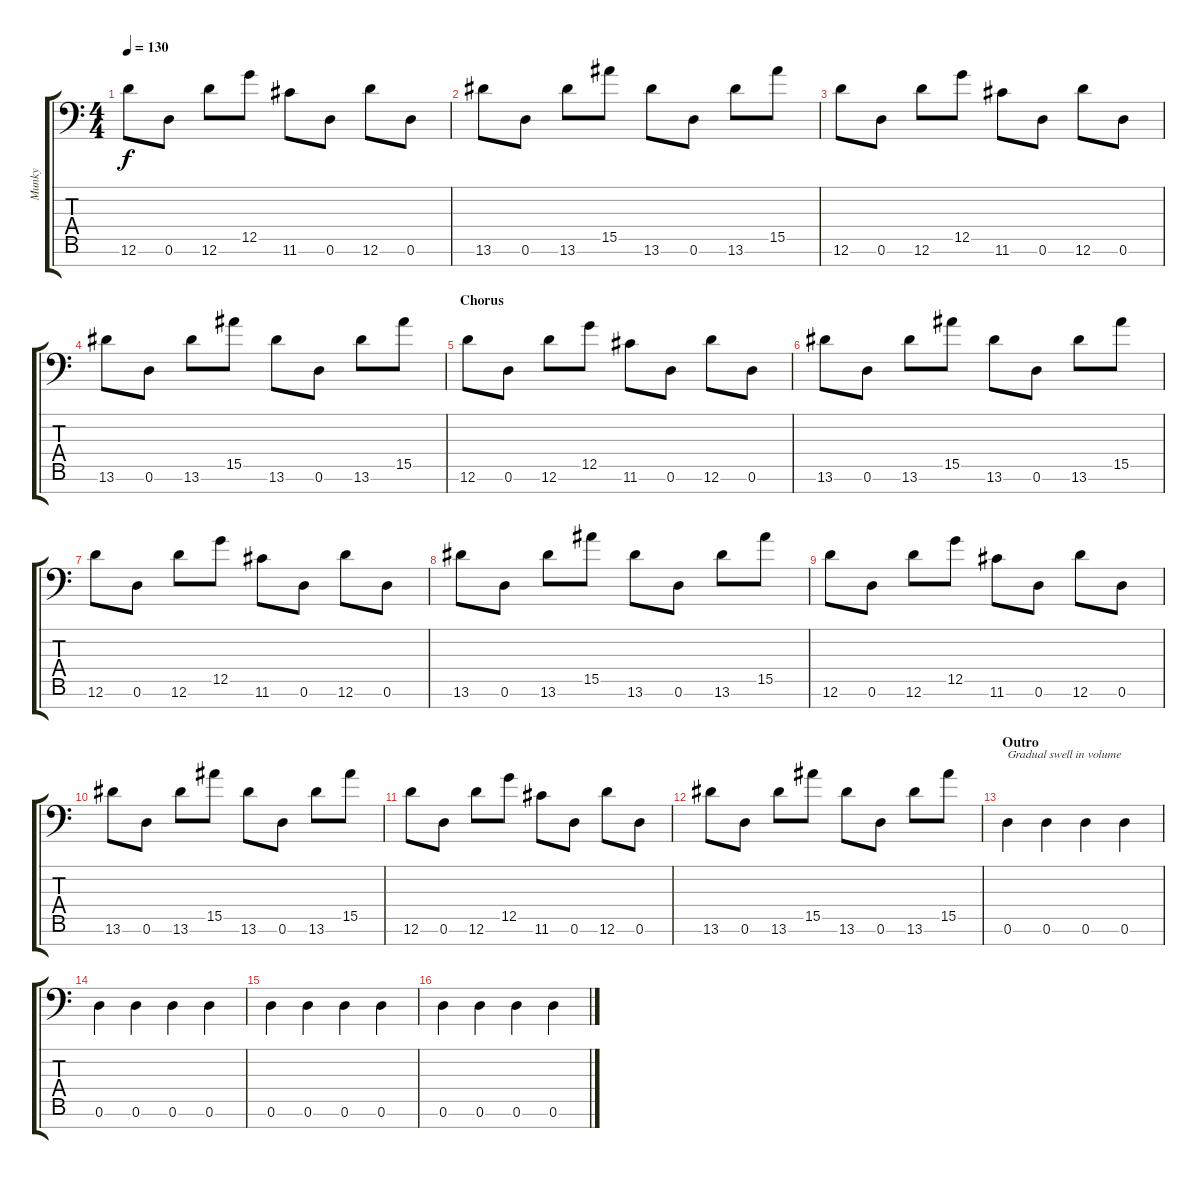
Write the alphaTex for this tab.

\track ("Munky" "Munky") {instrument distortionguitar}
\staff {score tabs}
\tuning (D4 A3 F3 C3 G2 D2 A1) {hide}
\ts (4 4)
\tempo 130
\clef f4
\ks c
12.6.8{dy f instrument distortionguitar} 0.6.8 12.6.8 12.5.8 11.6.8 0.6.8 12.6.8 0.6.8 |
13.6.8 0.6.8 13.6.8 15.5.8 13.6.8 0.6.8 13.6.8 15.5.8 |
12.6.8{instrument distortionguitar} 0.6.8 12.6.8 12.5.8 11.6.8 0.6.8 12.6.8 0.6.8 |
13.6.8 0.6.8 13.6.8 15.5.8 13.6.8 0.6.8 13.6.8 15.5.8 |
\section ("" "Chorus")
12.6.8{instrument distortionguitar} 0.6.8 12.6.8 12.5.8 11.6.8 0.6.8 12.6.8 0.6.8 |
13.6.8 0.6.8 13.6.8 15.5.8 13.6.8 0.6.8 13.6.8 15.5.8 |
12.6.8{instrument distortionguitar} 0.6.8 12.6.8 12.5.8 11.6.8 0.6.8 12.6.8 0.6.8 |
13.6.8 0.6.8 13.6.8 15.5.8 13.6.8 0.6.8 13.6.8 15.5.8 |
12.6.8{instrument distortionguitar} 0.6.8 12.6.8 12.5.8 11.6.8 0.6.8 12.6.8 0.6.8 |
13.6.8 0.6.8 13.6.8 15.5.8 13.6.8 0.6.8 13.6.8 15.5.8 |
12.6.8{instrument distortionguitar} 0.6.8 12.6.8 12.5.8 11.6.8 0.6.8 12.6.8 0.6.8 |
13.6.8 0.6.8 13.6.8 15.5.8 13.6.8 0.6.8 13.6.8 15.5.8{volume 1} |
\section ("" "Outro")
0.6.4{txt "Gradual swell in volume" volume 10 instrument overdrivenguitar} 0.6.4 0.6.4 0.6.4 |
0.6.4 0.6.4 0.6.4 0.6.4 |
0.6.4 0.6.4 0.6.4 0.6.4 |
0.6.4 0.6.4 0.6.4 0.6.4
